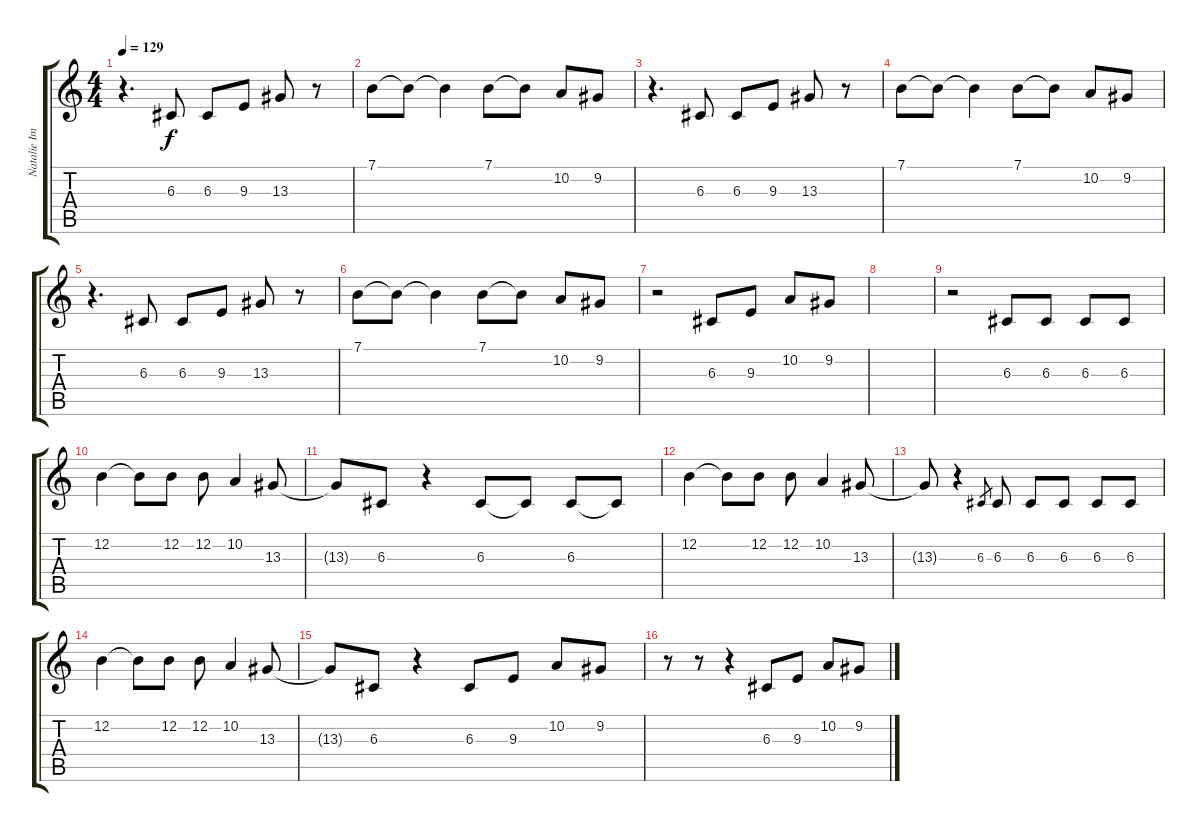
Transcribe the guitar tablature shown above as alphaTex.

\track ("Natalie Imbruglia's Beautifull Voice" "Natalie Im") {instrument lead6voice}
\staff {score tabs}
\tuning (E4 B3 G3 D3 A2 E2) {hide}
\ts (4 4)
\tempo 129
\clef g2
\ks c
r.4{d dy f} 6.3.8 6.3.8 9.3.8 13.3.8 r.8 |
7.1.8 7.1{t}.8 7.1{t}.4 7.1.8 7.1{t}.8 10.2.8 9.2.8 |
r.4{d} 6.3.8 6.3.8 9.3.8 13.3.8 r.8 |
7.1.8 7.1{t}.8 7.1{t}.4 7.1.8 7.1{t}.8 10.2.8 9.2.8 |
r.4{d} 6.3.8 6.3.8 9.3.8 13.3.8 r.8 |
7.1.8 7.1{t}.8 7.1{t}.4 7.1.8 7.1{t}.8 10.2.8 9.2.8 |
r.2 6.3.8 9.3.8 10.2.8 9.2.8 |
|
r.2 6.3.8 6.3.8 6.3.8 6.3.8 |
12.2.4 12.2{t}.8 12.2.8 12.2.8 10.2.4 13.3.8 |
13.3{t}.8 6.3.8 r.4 6.3.8 6.3{t}.8 6.3.8 6.3{t}.8 |
12.2.4 12.2{t}.8 12.2.8 12.2.8 10.2.4 13.3.8 |
13.3{t}.8 r.4 6.3.8{gr} 6.3.8 6.3.8 6.3.8 6.3.8 6.3.8 |
12.2.4 12.2{t}.8 12.2.8 12.2.8 10.2.4 13.3.8 |
13.3{t}.8 6.3.8 r.4 6.3.8 9.3.8 10.2.8 9.2.8 |
r.8 r.8 r.4 6.3.8 9.3.8 10.2.8 9.2.8
